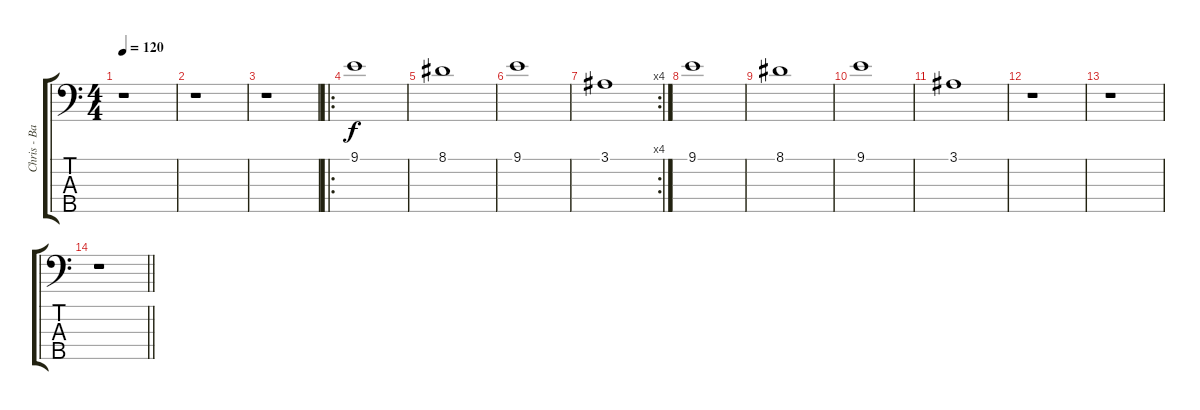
\track ("Chris - Bass - (Five String)" "Chris - Ba") {instrument electricbassfinger}
\staff {score tabs}
\tuning (G2 D2 A1 E1 B0) {hide}
\ts (4 4)
\tempo 120
\clef f4
\ks c
r.1{dy f} |
r.1 |
r.1 |
\ro
9.1.1 |
8.1.1 |
9.1.1 |
\rc 4
3.1.1 |
9.1.1 |
8.1.1 |
9.1.1 |
3.1.1 |
r.1 |
r.1 |
\barLineRight lightlight
r.1
